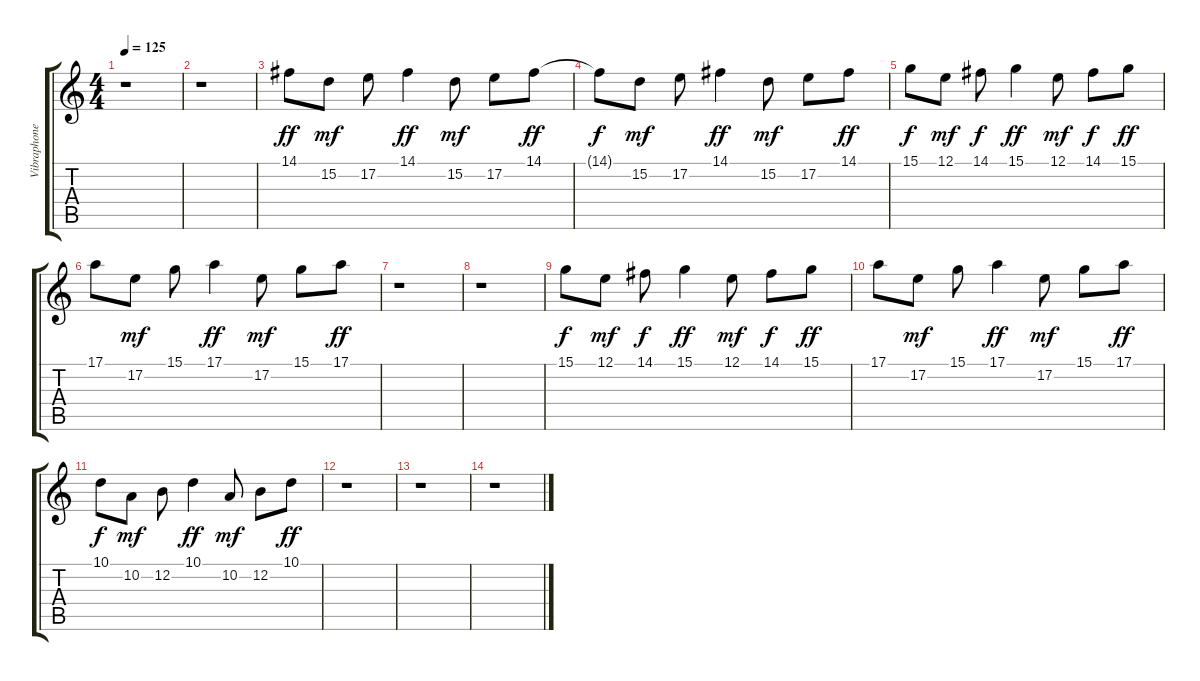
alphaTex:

\track ("Vibraphone" "Vibraphone") {instrument vibraphone}
\staff {score tabs}
\tuning (E4 B3 G3 D3 A2 E2) {hide}
\ts (4 4)
\tempo 125
\clef g2
\ks c
r.1{dy ff} |
r.1 |
14.1.8 15.2.8{dy mf} 17.2.8 14.1.4{dy ff} 15.2.8{dy mf} 17.2.8 14.1.8{dy ff} |
14.1{t}.8{dy f} 15.2.8{dy mf} 17.2.8 14.1.4{dy ff} 15.2.8{dy mf} 17.2.8 14.1.8{dy ff} |
15.1.8{dy f} 12.1.8{dy mf} 14.1.8{dy f} 15.1.4{dy ff} 12.1.8{dy mf} 14.1.8{dy f} 15.1.8{dy ff} |
17.1.8 17.2.8{dy mf} 15.1.8 17.1.4{dy ff} 17.2.8{dy mf} 15.1.8 17.1.8{dy ff} |
r.1 |
r.1 |
15.1.8{dy f} 12.1.8{dy mf} 14.1.8{dy f} 15.1.4{dy ff} 12.1.8{dy mf} 14.1.8{dy f} 15.1.8{dy ff} |
17.1.8 17.2.8{dy mf} 15.1.8 17.1.4{dy ff} 17.2.8{dy mf} 15.1.8 17.1.8{dy ff} |
10.1.8{dy f} 10.2.8{dy mf} 12.2.8 10.1.4{dy ff} 10.2.8{dy mf} 12.2.8 10.1.8{dy ff} |
r.1 |
r.1 |
r.1
